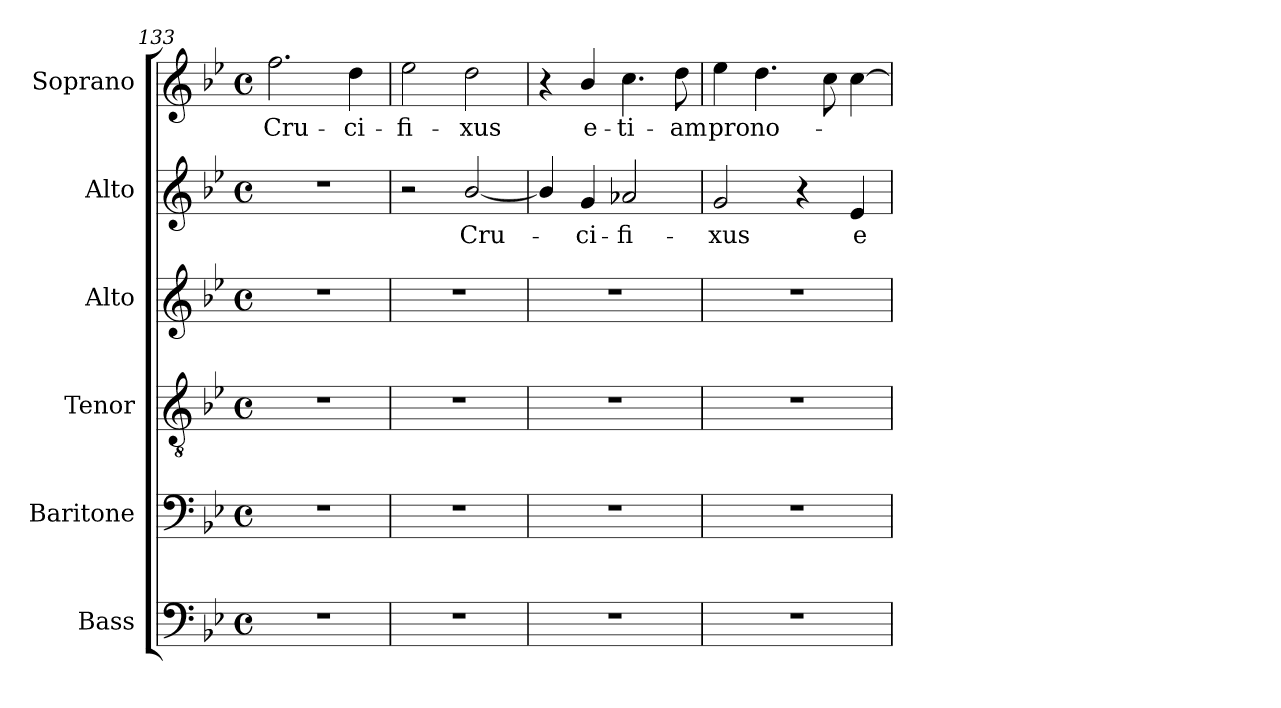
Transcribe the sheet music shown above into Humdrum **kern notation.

**kern	**kern	**kern	**kern	**kern	**text	**kern	**text
*part6	*part5	*part4	*part3	*part2	*part2	*part1	*part1
*staff6	*staff5	*staff4	*staff3	*staff2	*staff2	*staff1	*staff1
*I"Bass	*I"Baritone	*I"Tenor	*I"Alto	*I"Alto	*	*I"Soprano	*
*I'B.	*I'Bar.	*I'T.	*I'A.	*I'A.	*	*I'S.	*
!!LO:PB:g=z
*clefF4	*clefF4	*clefGv2	*clefG2	*clefG2	*	*clefG2	*
*	*	*ITrd7c12	*	*	*	*	*
*k[b-e-]	*k[b-e-]	*k[b-e-]	*k[b-e-]	*k[b-e-]	*	*k[b-e-]	*
*B-:	*B-:	*B-:	*B-:	*B-:	*	*B-:	*
*M4/4	*M4/4	*M4/4	*M4/4	*M4/4	*	*M4/4	*
*met(c)	*met(c)	*met(c)	*met(c)	*met(c)	*	*met(c)	*
=133	=133	=133	=133	=133	=133	=133	=133
!	!	!	!	!	!	!	!LO:LY:b:color=#000000
1r	1r	1r	1r	1r	.	2.ffi\	Cru-
!	!	!	!	!	!	!	!LO:LY:b:color=#000000
.	.	.	.	.	.	4ddi\	-ci-
=134	=134	=134	=134	=134	=134	=134	=134
!	!	!	!	!	!	!	!LO:LY:b:color=#000000
1r	1r	1r	1r	2r	.	2ee-i\	-fi-
!	!	!	!	!	!LO:LY:b:color=#000000	!	!
!	!	!	!	!	!	!	!LO:LY:b:color=#000000
.	.	.	.	[2b-i/	Cru-	2ddi\	-xus
=135	=135	=135	=135	=135	=135	=135	=135
1r	1r	1r	1r	4b-i/]	.	4r	.
!	!	!	!	!	!LO:LY:b:color=#000000	!	!
!	!	!	!	!	!	!	!LO:LY:b:color=#000000
.	.	.	.	4gi/	-ci-	4b-i/	e-
!	!	!	!	!	!LO:LY:b:color=#000000	!	!
!	!	!	!	!	!	!	!LO:LY:b:color=#000000
.	.	.	.	2a-i/	-fi-	4.cci\	-ti-
!	!	!	!	!	!	!	!LO:LY:b:color=#000000
.	.	.	.	.	.	8ddi\	-am
=136	=136	=136	=136	=136	=136	=136	=136
!	!	!	!	!	!LO:LY:b:color=#000000	!	!
!	!	!	!	!	!	!	!LO:LY:b:color=#000000
1r	1r	1r	1r	2gi/	-xus	4ee-i\	pro
!	!	!	!	!	!	!	!LO:LY:b:color=#000000
.	.	.	.	.	.	4.ddi\	no-
.	.	.	.	4r	.	.	.
.	.	.	.	.	.	8cci\	.
!	!	!	!	!	!LO:LY:b:color=#000000	!	!
.	.	.	.	4e-i/	e-	[4cci\	.
=	=	=	=	=	=	=	=
*-	*-	*-	*-	*-	*-	*-	*-
